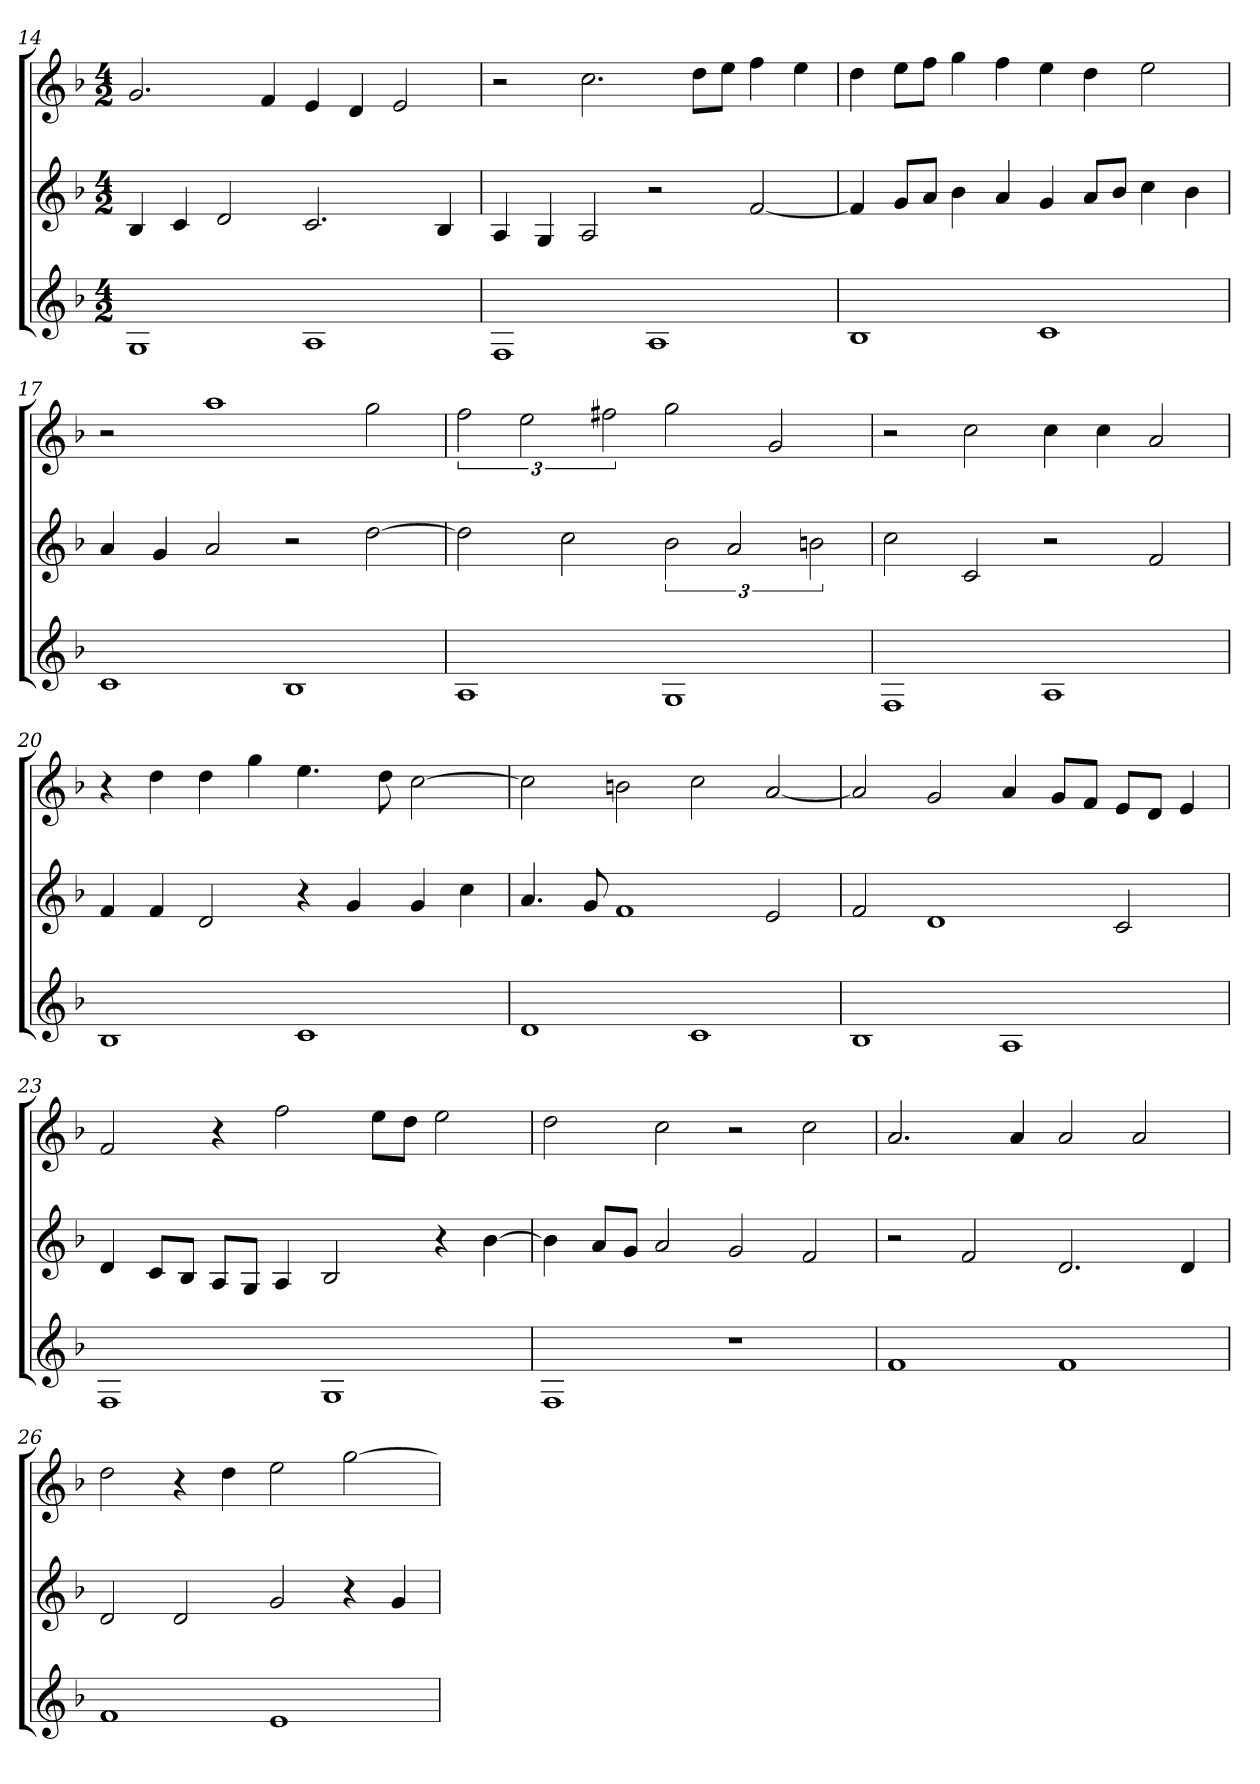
**kern	**kern	**kern
*part3	*part2	*part1
*staff3	*staff2	*staff1
*k[b-]	*k[b-]	*k[b-]
*M4/2	*M4/2	*M4/2
=14	=14	=14
1G	4B-	2.g
.	4c	.
.	2d	.
.	.	4f
1A	2.c	4e
.	.	4d
.	.	2e
.	4B-	.
=15	=15	=15
1F	4A	2r
.	4G	.
.	2A	2.cc
1A	2r	.
.	.	8ddL
.	.	8eeJ
.	[2f	4ff
.	.	4ee
=16	=16	=16
1B-	4f]	4dd
.	8gL	8eeL
.	8aJ	8ffJ
.	4b-	4gg
.	4a	4ff
1c	4g	4ee
.	8aL	4dd
.	8b-J	.
.	4cc	2ee
.	4b-	.
=17	=17	=17
1c	4a	2r
.	4g	.
.	2a	1aa
1B-	2r	.
.	[2dd	2gg
=18	=18	=18
1A	2dd]	3ff
.	.	3ee
.	2cc	.
.	.	3ff#X
1G	3b-	2gg
.	3a	.
.	.	2g
.	3bn	.
=19	=19	=19
1F	2cc	2r
.	2c	2cc
1A	2r	4cc
.	.	4cc
.	2f	2a
=20	=20	=20
1B-	4f	4r
.	4f	4dd
.	2d	4dd
.	.	4gg
1c	4r	4.ee
.	4g	.
.	.	8dd
.	4g	[2cc
.	4cc	.
=21	=21	=21
1d	4.a	2cc]
.	8g	.
.	1f	2bn
1c	.	2cc
.	2e	[2a
=22	=22	=22
1B-	2f	2a]
.	1d	2g
1A	.	4a
.	.	8gL
.	.	8fJ
.	2c	8eL
.	.	8dJ
.	.	4e
=23	=23	=23
1F	4d	2f
.	8cL	.
.	8B-J	.
.	8AL	4r
.	8GJ	.
.	4A	2ff
1G	2B-	.
.	.	8eeL
.	.	8ddJ
.	4r	2ee
.	[4b-	.
=24	=24	=24
1F	4b-]	2dd
.	8aL	.
.	8gJ	.
.	2a	2cc
1r	2g	2r
.	2f	2cc
=25	=25	=25
1f	2r	2.a
.	2f	.
.	.	4a
1f	2.d	2a
.	.	2a
.	4d	.
=26	=26	=26
1f	2d	2dd
.	2d	4r
.	.	4dd
1e	2g	2ee
.	4r	[2gg
.	4g	.
=	=	=
*-	*-	*-
